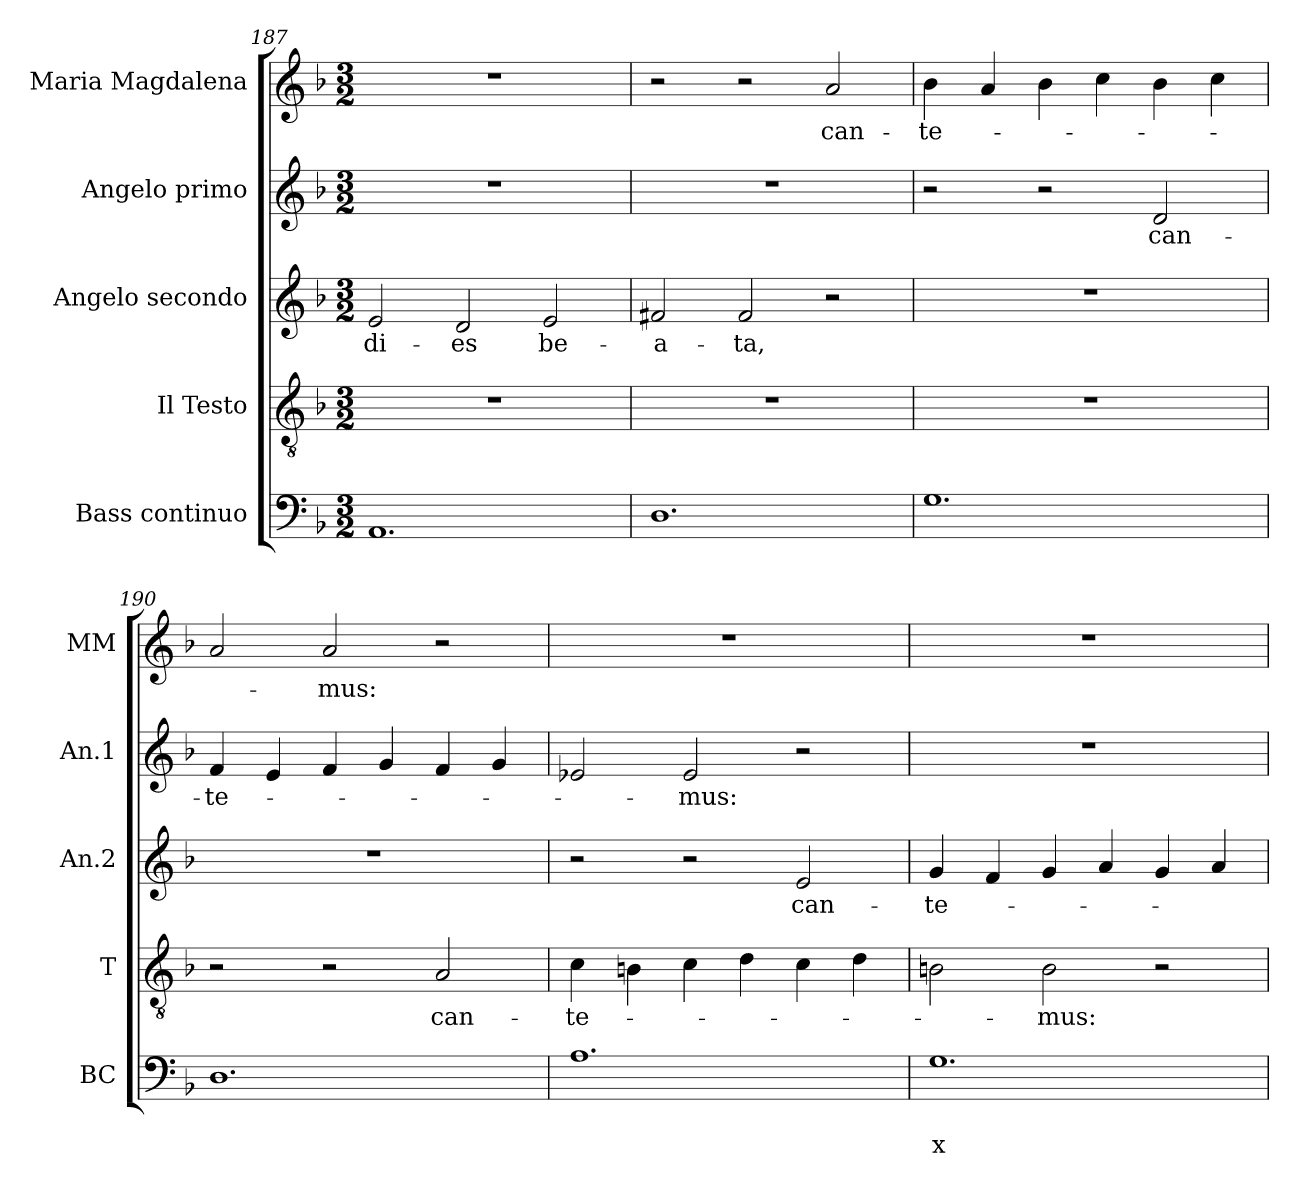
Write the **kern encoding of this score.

**kern	**text	**text	**kern	**text	**kern	**text	**kern	**text	**kern	**text
*part5	*part5	*part5	*part4	*part4	*part3	*part3	*part2	*part2	*part1	*part1
*staff5	*staff5	*staff5	*staff4	*staff4	*staff3	*staff3	*staff2	*staff2	*staff1	*staff1
*I"Bass continuo	*	*	*I"Il Testo	*	*I"Angelo  secondo	*	*I"Angelo  primo	*	*I"Maria  Magdalena	*
*I'BC	*	*	*I'T	*	*I'An.2	*	*I'An.1	*	*I'MM	*
!!LO:LB:g=z
*clefF4	*	*	*clefGv2	*	*clefG2	*	*clefG2	*	*clefG2	*
*k[b-]	*	*	*k[b-]	*	*k[b-]	*	*k[b-]	*	*k[b-]	*
*F:	*	*	*F:	*	*F:	*	*F:	*	*F:	*
*M3/2	*	*	*M3/2	*	*M3/2	*	*M3/2	*	*M3/2	*
=187	=187	=187	=187	=187	=187	=187	=187	=187	=187	=187
!	!	!	!	!	!	!LO:LY:b	!	!	!	!
1.AA	.	.	1.r	.	2e/	di-	1.r	.	1.r	.
!	!	!	!	!	!	!LO:LY:b	!	!	!	!
.	.	.	.	.	2d/	-es	.	.	.	.
!	!	!	!	!	!	!LO:LY:b	!	!	!	!
.	.	.	.	.	2e/	be-	.	.	.	.
=188	=188	=188	=188	=188	=188	=188	=188	=188	=188	=188
!	!	!	!	!	!	!LO:LY:b	!	!	!	!
1.D	.	.	1.r	.	2f#X/	-a-	1.r	.	2r	.
!	!	!	!	!	!	!LO:LY:b	!	!	!	!
.	.	.	.	.	2f#/	-ta,	.	.	2r	.
!	!	!	!	!	!	!	!	!	!	!LO:LY:b
.	.	.	.	.	2r	.	.	.	2a/	can-
=189	=189	=189	=189	=189	=189	=189	=189	=189	=189	=189
!	!	!	!	!	!	!	!	!	!	!LO:LY:b
1.G	.	.	1.r	.	1.r	.	2r	.	4b-\	-te-
.	.	.	.	.	.	.	.	.	4a/	.
.	.	.	.	.	.	.	2r	.	4b-\	.
.	.	.	.	.	.	.	.	.	4cc\	.
!	!	!	!	!	!	!	!	!LO:LY:b	!	!
.	.	.	.	.	.	.	2d/	can-	4b-\	.
.	.	.	.	.	.	.	.	.	4cc\	.
=190	=190	=190	=190	=190	=190	=190	=190	=190	=190	=190
!	!	!	!	!	!	!	!	!LO:LY:b	!	!
1.D	.	.	2r	.	1.r	.	4f/	-te-	2a/	.
.	.	.	.	.	.	.	4e/	.	.	.
!	!	!	!	!	!	!	!	!	!	!LO:LY:b
.	.	.	2r	.	.	.	4f/	.	2a/	-mus:
.	.	.	.	.	.	.	4g/	.	.	.
!	!	!	!	!LO:LY:b	!	!	!	!	!	!
.	.	.	2A/	can-	.	.	4f/	.	2r	.
.	.	.	.	.	.	.	4g/	.	.	.
=191	=191	=191	=191	=191	=191	=191	=191	=191	=191	=191
!	!	!	!	!LO:LY:b	!	!	!	!	!	!
1.A	.	.	4c\	-te-	2r	.	2e-X/	.	1.r	.
.	.	.	4Bn\	.	.	.	.	.	.	.
!	!	!	!	!	!	!	!	!LO:LY:b	!	!
.	.	.	4c\	.	2r	.	2e-/	-mus:	.	.
.	.	.	4d\	.	.	.	.	.	.	.
!	!	!	!	!	!	!LO:LY:b	!	!	!	!
.	.	.	4c\	.	2e/	can-	2r	.	.	.
.	.	.	4d\	.	.	.	.	.	.	.
=192	=192	=192	=192	=192	=192	=192	=192	=192	=192	=192
!	!	!LO:LY:b	!	!	!	!	!	!	!	!
!	!	!	!	!	!	!LO:LY:b	!	!	!	!
1.G	.	x	2Bn\	.	4g/	-te-	1.r	.	1.r	.
.	.	.	.	.	4f/	.	.	.	.	.
!	!	!	!	!LO:LY:b	!	!	!	!	!	!
.	.	.	2B\	-mus:	4g/	.	.	.	.	.
.	.	.	.	.	4a/	.	.	.	.	.
.	.	.	2r	.	4g/	.	.	.	.	.
.	.	.	.	.	4a/	.	.	.	.	.
=	=	=	=	=	=	=	=	=	=	=
*-	*-	*-	*-	*-	*-	*-	*-	*-	*-	*-
